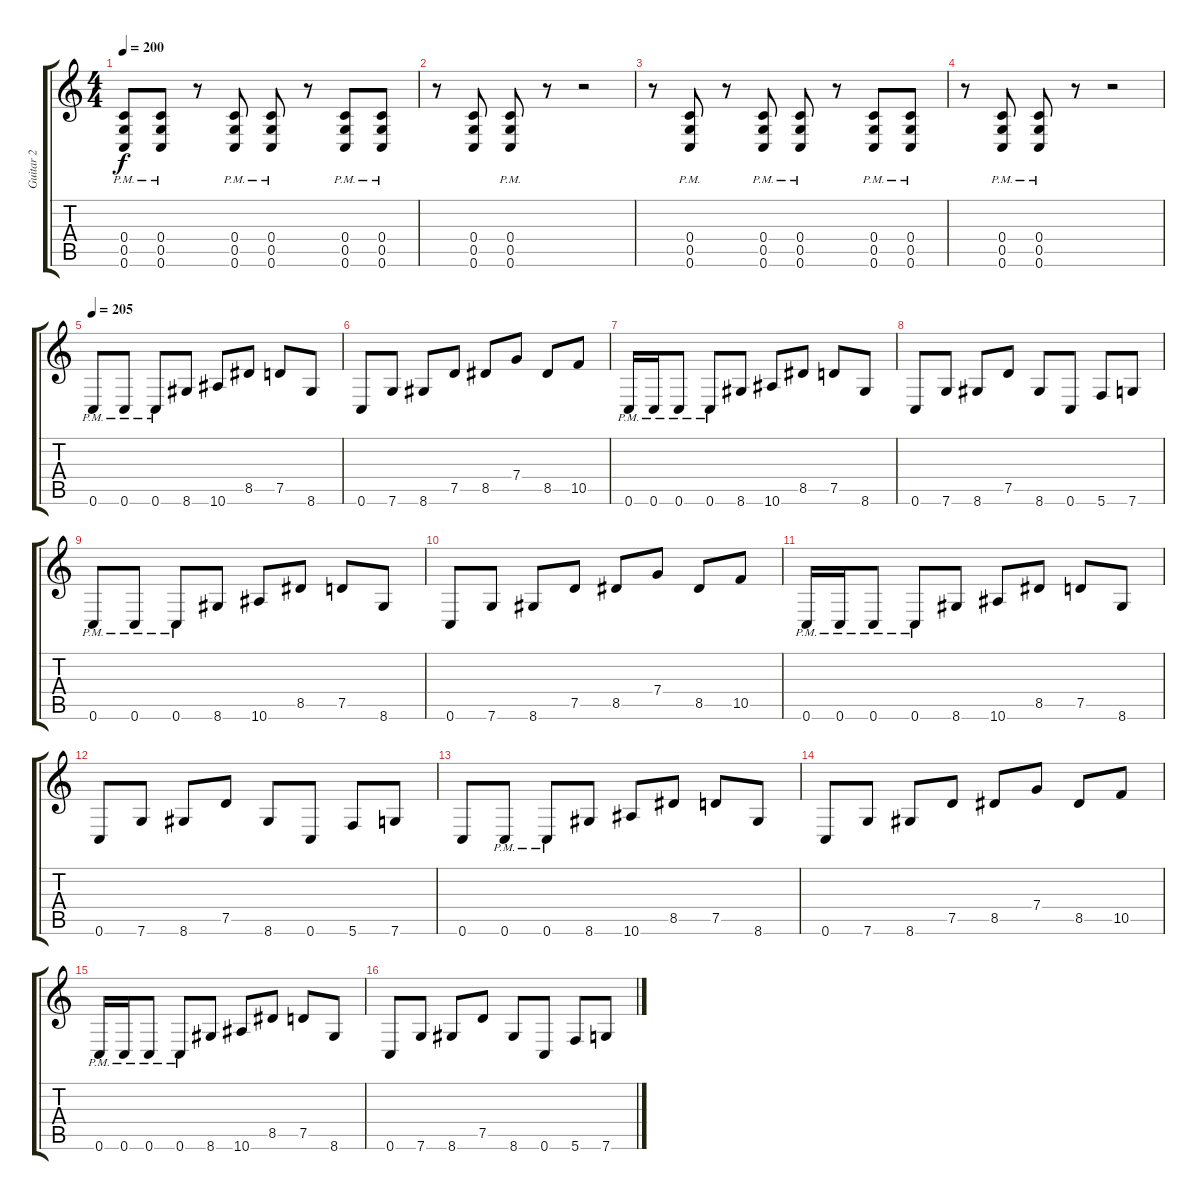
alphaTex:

\track ("Guitar 2" "Guitar 2") {instrument distortionguitar}
\staff {score tabs}
\tuning (D4 A3 F3 C3 G2 C2) {hide}
\ts (4 4)
\tempo 200
\clef g2
\ks c
(0.4{pm} 0.5{pm} 0.6{pm}).8{dy f} (0.4{pm} 0.5{pm} 0.6{pm}).8 r.8 (0.4{pm} 0.5{pm} 0.6{pm}).8 (0.4{pm} 0.5{pm} 0.6{pm}).8 r.8 (0.4{pm} 0.5{pm} 0.6{pm}).8 (0.4{pm} 0.5{pm} 0.6{pm}).8 |
r.8 (0.4 0.5 0.6).8 (0.4{pm} 0.5{pm} 0.6{pm}).8 r.8 r.2 |
r.8 (0.4{pm} 0.5{pm} 0.6{pm}).8 r.8 (0.4{pm} 0.5{pm} 0.6{pm}).8 (0.4{pm} 0.5{pm} 0.6{pm}).8 r.8 (0.4{pm} 0.5{pm} 0.6{pm}).8 (0.4{pm} 0.5{pm} 0.6{pm}).8 |
r.8 (0.4{pm} 0.5{pm} 0.6{pm}).8 (0.4{pm} 0.5{pm} 0.6{pm}).8 r.8 r.2 |
\tempo 205
0.6{pm}.8 0.6{pm}.8 0.6{pm}.8 8.6.8 10.6.8 8.5.8 7.5.8 8.6.8 |
0.6.8 7.6.8 8.6.8 7.5.8 8.5.8 7.4.8 8.5.8 10.5.8 |
0.6{pm}.16 0.6{pm}.16 0.6{pm}.8 0.6{pm}.8 8.6.8 10.6.8 8.5.8 7.5.8 8.6.8 |
0.6.8 7.6.8 8.6.8 7.5.8 8.6.8 0.6.8 5.6.8 7.6.8 |
0.6{pm}.8 0.6{pm}.8 0.6{pm}.8 8.6.8 10.6.8 8.5.8 7.5.8 8.6.8 |
0.6.8 7.6.8 8.6.8 7.5.8 8.5.8 7.4.8 8.5.8 10.5.8 |
0.6{pm}.16 0.6{pm}.16 0.6{pm}.8 0.6{pm}.8 8.6.8 10.6.8 8.5.8 7.5.8 8.6.8 |
0.6.8 7.6.8 8.6.8 7.5.8 8.6.8 0.6.8 5.6.8 7.6.8 |
0.6.8 0.6{pm}.8 0.6{pm}.8 8.6.8 10.6.8 8.5.8 7.5.8 8.6.8 |
0.6.8 7.6.8 8.6.8 7.5.8 8.5.8 7.4.8 8.5.8 10.5.8 |
0.6{pm}.16 0.6{pm}.16 0.6{pm}.8 0.6{pm}.8 8.6.8 10.6.8 8.5.8 7.5.8 8.6.8 |
0.6.8 7.6.8 8.6.8 7.5.8 8.6.8 0.6.8 5.6.8 7.6.8
